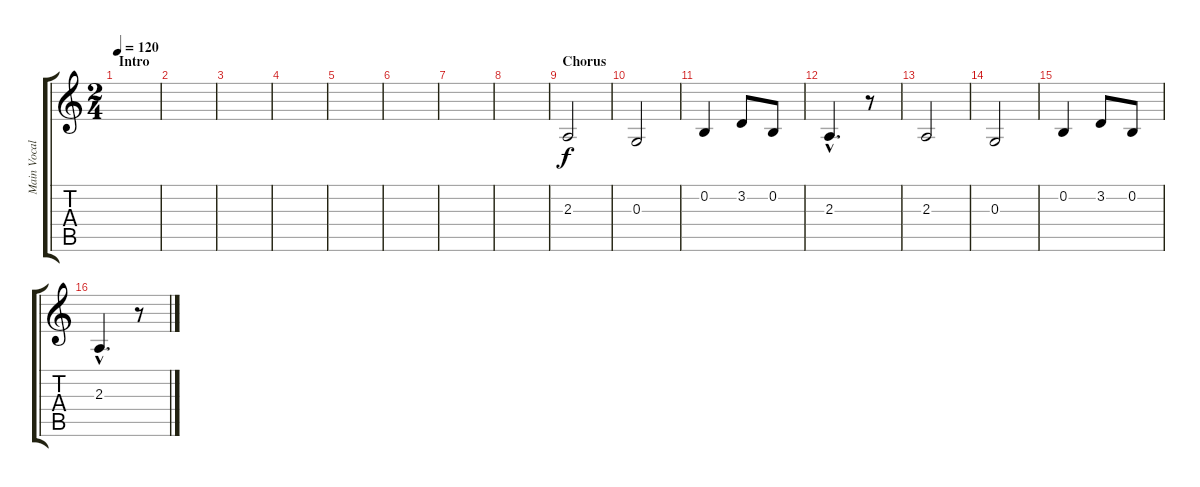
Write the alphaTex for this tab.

\track ("Main Vocal" "Main Vocal") {instrument trumpet}
\staff {score tabs}
\tuning (E4 B3 G3 D3 A2 E2) {hide}
\ts (2 4)
\section ("" "Intro")
\tempo 120
\clef g2
\ks c
|
|
|
|
|
|
|
|
\section ("" "Chorus")
2.3.2 |
0.3.2 |
0.2.4 3.2.8 0.2.8 |
2.3{hac}.4{d} r.8 |
2.3.2 |
0.3.2 |
0.2.4 3.2.8 0.2.8 |
2.3{hac}.4{d} r.8
